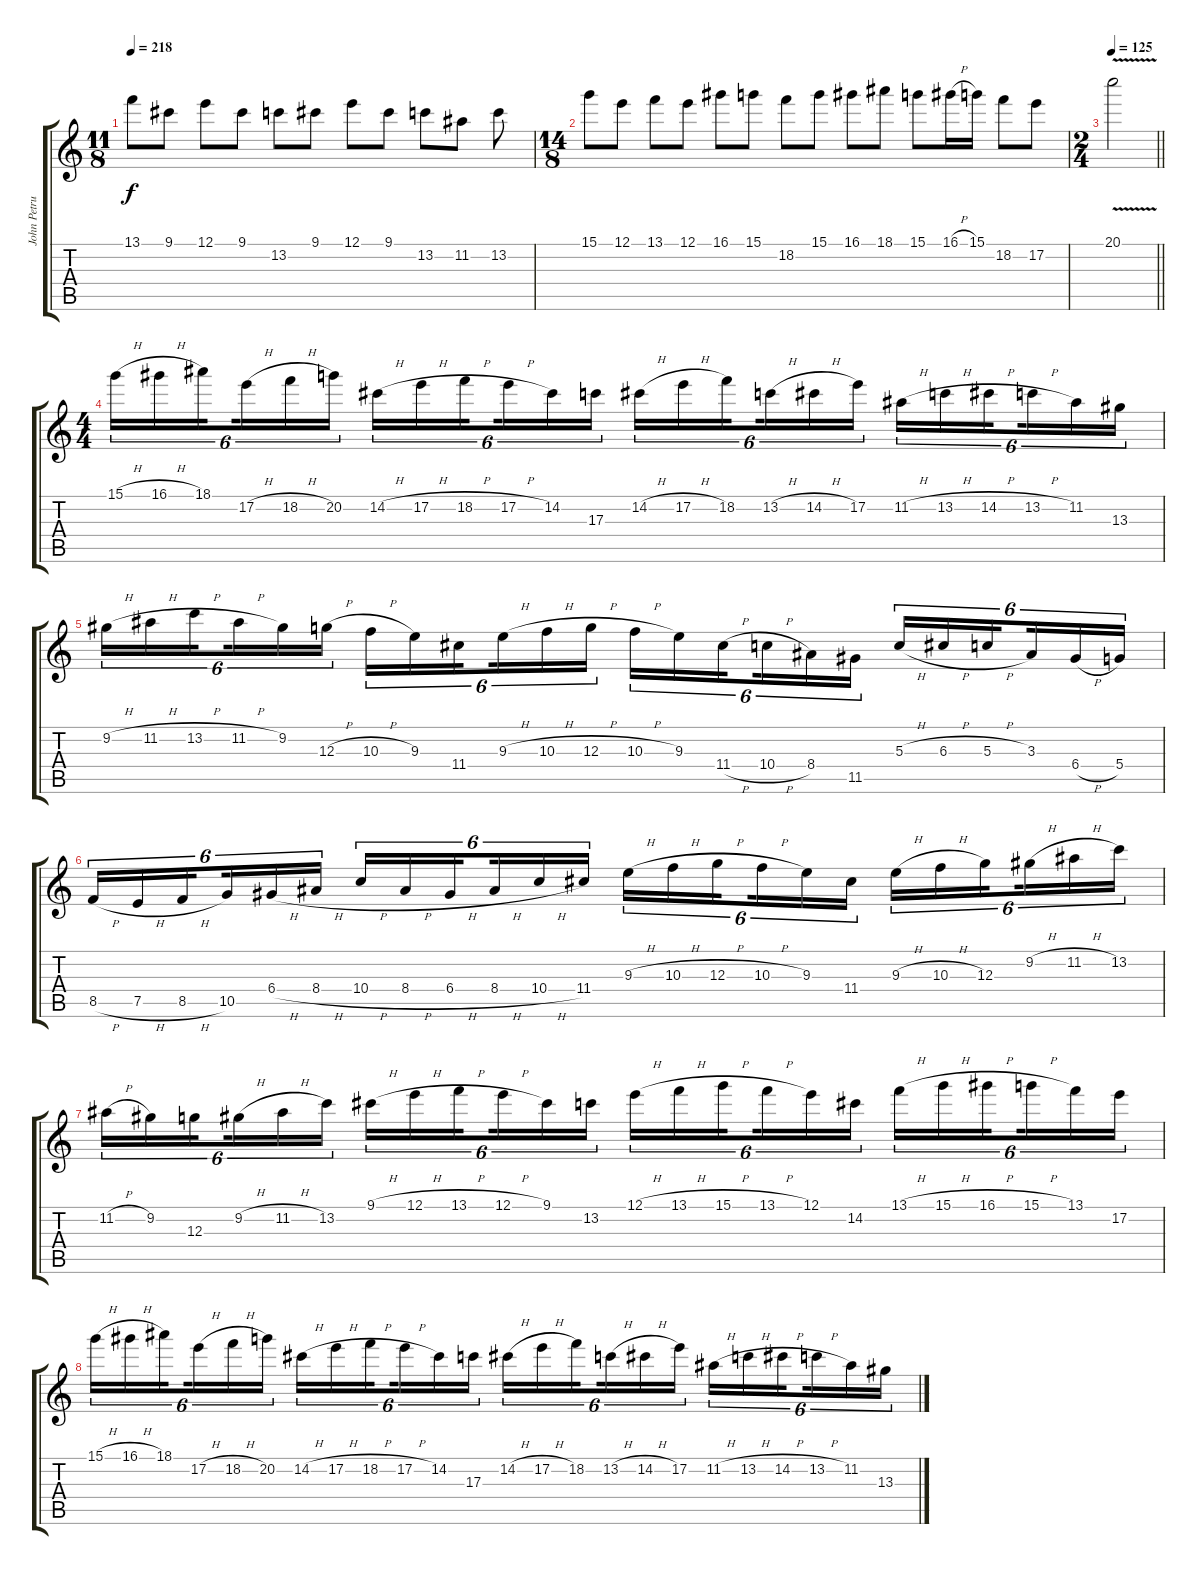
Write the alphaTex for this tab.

\track ("John Petrucci" "John Petru") {instrument overdrivenguitar}
\staff {score tabs}
\tuning (E4 B3 G3 D3 A2 E2) {hide}
\ts (11 8)
\tempo 218
\clef g2
\ks c
13.1.8{dy f} 9.1.8 12.1.8 9.1.8 13.2.8 9.1.8 12.1.8 9.1.8 13.2.8 11.2.8 13.2.8 |
\ts (14 8)
15.1.8 12.1.8 13.1.8 12.1.8 16.1.8 15.1.8 18.2.8 15.1.8 16.1.8 18.1.8 15.1.8 16.1{h}.16 15.1.16 18.2.8 17.2.8 |
\ts (2 4)
\tempo 125
\barLineRight lightlight
20.1{v}.2 |
\ts (4 4)
15.1{h}.16{tu (6 4)} 16.1{h}.16{tu (6 4)} 18.1.16{tu (6 4) beam splitsecondary} 17.2{h}.16{tu (6 4)} 18.2{h}.16{tu (6 4)} 20.2.16{tu (6 4)} 14.2{h}.16{tu (6 4)} 17.2{h}.16{tu (6 4)} 18.2{h}.16{tu (6 4) beam splitsecondary} 17.2{h}.16{tu (6 4)} 14.2.16{tu (6 4)} 17.3.16{tu (6 4)} 14.2{h}.16{tu (6 4)} 17.2{h}.16{tu (6 4)} 18.2.16{tu (6 4) beam splitsecondary} 13.2{h}.16{tu (6 4)} 14.2{h}.16{tu (6 4)} 17.2.16{tu (6 4)} 11.2{h}.16{tu (6 4)} 13.2{h}.16{tu (6 4)} 14.2{h}.16{tu (6 4) beam splitsecondary} 13.2{h}.16{tu (6 4)} 11.2.16{tu (6 4)} 13.3.16{tu (6 4)} |
9.2{h}.16{tu (6 4)} 11.2{h}.16{tu (6 4)} 13.2{h}.16{tu (6 4) beam splitsecondary} 11.2{h}.16{tu (6 4)} 9.2.16{tu (6 4)} 12.3{h}.16{tu (6 4)} 10.3{h}.16{tu (6 4)} 9.3.16{tu (6 4)} 11.4.16{tu (6 4) beam splitsecondary} 9.3{h}.16{tu (6 4)} 10.3{h}.16{tu (6 4)} 12.3{h}.16{tu (6 4)} 10.3{h}.16{tu (6 4)} 9.3.16{tu (6 4)} 11.4{h}.16{tu (6 4) beam splitsecondary} 10.4{h}.16{tu (6 4)} 8.4.16{tu (6 4)} 11.5.16{tu (6 4)} 5.3{h}.16{tu (6 4)} 6.3{h}.16{tu (6 4)} 5.3{h}.16{tu (6 4) beam splitsecondary} 3.3.16{tu (6 4)} 6.4{h}.16{tu (6 4)} 5.4.16{tu (6 4)} |
8.5{h}.16{tu (6 4)} 7.5{h}.16{tu (6 4)} 8.5{h}.16{tu (6 4) beam splitsecondary} 10.5.16{tu (6 4)} 6.4{h}.16{tu (6 4)} 8.4{h}.16{tu (6 4)} 10.4{h}.16{tu (6 4)} 8.4{h}.16{tu (6 4)} 6.4{h}.16{tu (6 4) beam splitsecondary} 8.4{h}.16{tu (6 4)} 10.4{h}.16{tu (6 4)} 11.4.16{tu (6 4)} 9.3{h}.16{tu (6 4)} 10.3{h}.16{tu (6 4)} 12.3{h}.16{tu (6 4) beam splitsecondary} 10.3{h}.16{tu (6 4)} 9.3.16{tu (6 4)} 11.4.16{tu (6 4)} 9.3{h}.16{tu (6 4)} 10.3{h}.16{tu (6 4)} 12.3.16{tu (6 4) beam splitsecondary} 9.2{h}.16{tu (6 4)} 11.2{h}.16{tu (6 4)} 13.2.16{tu (6 4)} |
11.2{h}.16{tu (6 4)} 9.2.16{tu (6 4)} 12.3.16{tu (6 4) beam splitsecondary} 9.2{h}.16{tu (6 4)} 11.2{h}.16{tu (6 4)} 13.2.16{tu (6 4)} 9.1{h}.16{tu (6 4)} 12.1{h}.16{tu (6 4)} 13.1{h}.16{tu (6 4) beam splitsecondary} 12.1{h}.16{tu (6 4)} 9.1.16{tu (6 4)} 13.2.16{tu (6 4)} 12.1{h}.16{tu (6 4)} 13.1{h}.16{tu (6 4)} 15.1{h}.16{tu (6 4) beam splitsecondary} 13.1{h}.16{tu (6 4)} 12.1.16{tu (6 4)} 14.2.16{tu (6 4)} 13.1{h}.16{tu (6 4)} 15.1{h}.16{tu (6 4)} 16.1{h}.16{tu (6 4) beam splitsecondary} 15.1{h}.16{tu (6 4)} 13.1.16{tu (6 4)} 17.2.16{tu (6 4)} |
15.1{h}.16{tu (6 4)} 16.1{h}.16{tu (6 4)} 18.1.16{tu (6 4) beam splitsecondary} 17.2{h}.16{tu (6 4)} 18.2{h}.16{tu (6 4)} 20.2.16{tu (6 4)} 14.2{h}.16{tu (6 4)} 17.2{h}.16{tu (6 4)} 18.2{h}.16{tu (6 4) beam splitsecondary} 17.2{h}.16{tu (6 4)} 14.2.16{tu (6 4)} 17.3.16{tu (6 4)} 14.2{h}.16{tu (6 4)} 17.2{h}.16{tu (6 4)} 18.2.16{tu (6 4) beam splitsecondary} 13.2{h}.16{tu (6 4)} 14.2{h}.16{tu (6 4)} 17.2.16{tu (6 4)} 11.2{h}.16{tu (6 4)} 13.2{h}.16{tu (6 4)} 14.2{h}.16{tu (6 4) beam splitsecondary} 13.2{h}.16{tu (6 4)} 11.2.16{tu (6 4)} 13.3.16{tu (6 4)}
